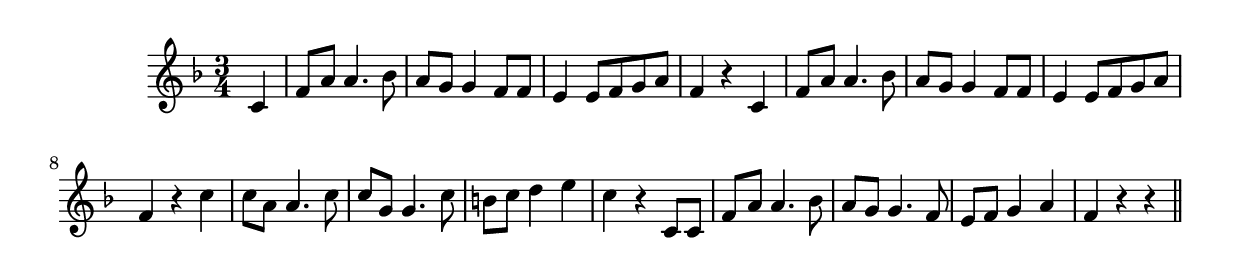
\version "2.14.0"
%{\header {
  title = "Erlaube Mir, Fein's Ma:dchen"
  composer = "anonymous"
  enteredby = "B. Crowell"
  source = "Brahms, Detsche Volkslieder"
}%}
\score{{\key f \major
\time 3/4
%{\tempo 4=120
%}\relative c' {
  \partial 4
  c4 |
  f8 a a4. bes8 | a8 g g4 f8 f | e4 e8 f g a | f4 r c | f8 a a4. bes8 | a8 g g4 f8 f | e4 e8 f g a |
  f4 r c' | c8 a a4. c8 | c8 g g4. c8 | b8 c d4 e | c4 r c,8 c | f8 a a4. bes8 | a8 g g4. f8 |
  e8 f g4 a | f4 r r 
  \bar "||"
}

}}